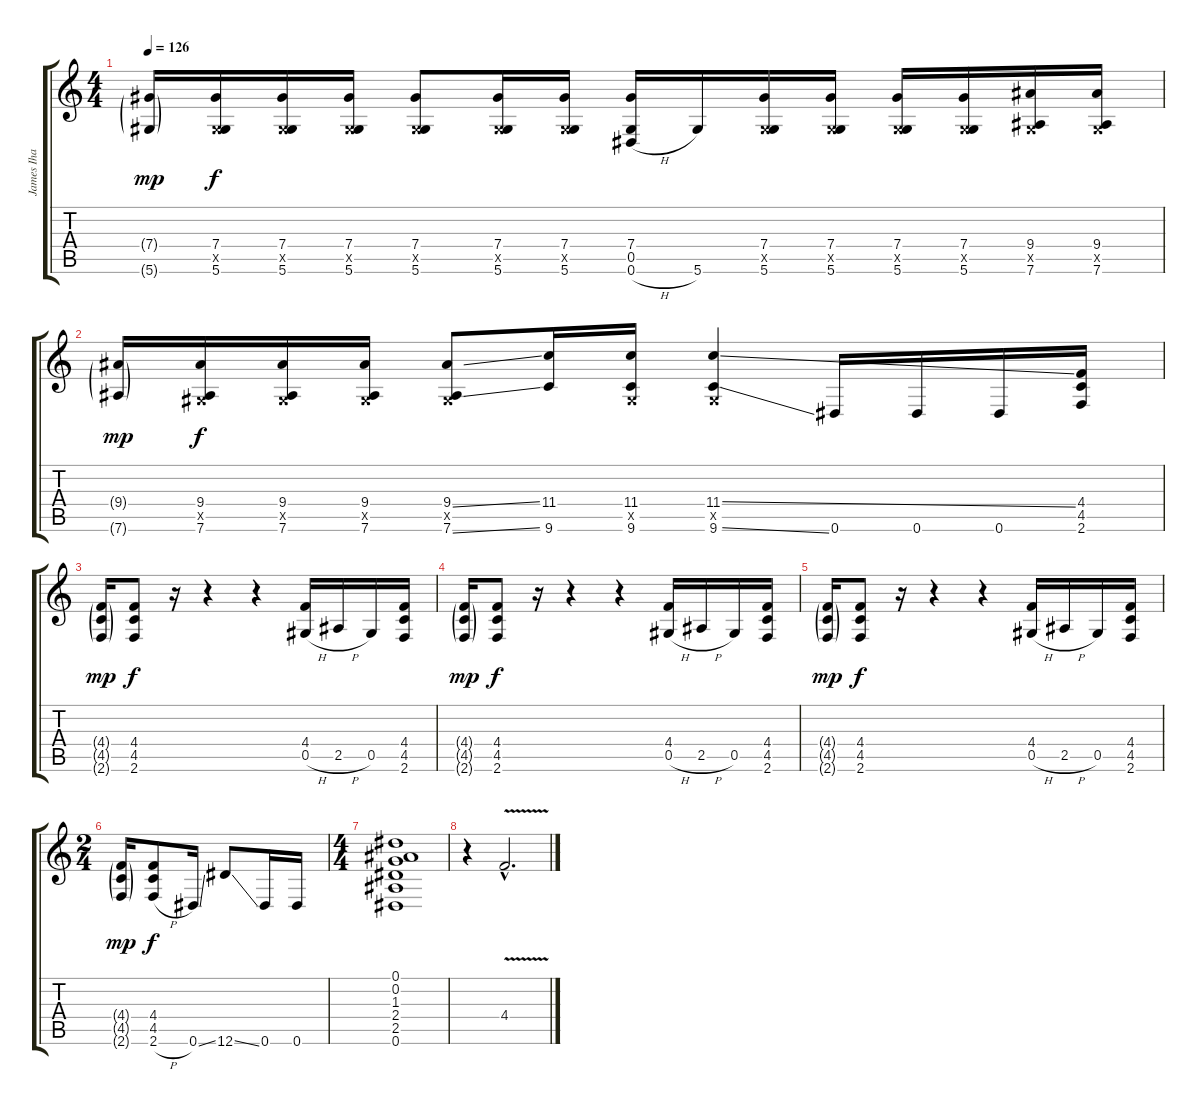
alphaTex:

\track ("James Iha" "James Iha") {instrument overdrivenguitar}
\staff {score tabs}
\tuning (Eb4 Bb3 Gb3 Db3 Ab2 Eb2) {hide}
\ts (4 4)
\tempo 126
\clef g2
\ks c
(7.4{g} 5.6{g}).16{dy mp} (7.4 0.5{x} 5.6).16{dy f} (7.4 0.5{x} 5.6).16 (7.4 0.5{x} 5.6).16 (7.4 0.5{x} 5.6).8 (7.4 0.5{x} 5.6).16 (7.4 0.5{x} 5.6).16 (7.4 0.5 0.6{h}).16 5.6.16 (7.4 0.5{x} 5.6).16 (7.4 0.5{x} 5.6).16 (7.4 0.5{x} 5.6).16 (7.4 0.5{x} 5.6).16 (9.4 0.5{x} 7.6).16 (9.4 0.5{x} 7.6).16 |
(9.4{g} 7.6{g}).16{dy mp} (9.4 0.5{x} 7.6).16{dy f} (9.4 0.5{x} 7.6).16 (9.4 0.5{x} 7.6).16 (9.4{ss} 0.5{x} 7.6{ss}).8 (11.4 9.6).16 (11.4 0.5{x} 9.6).16 (11.4{ss} 0.5{x} 9.6{ss}).4 0.6.16 0.6.16 0.6.16 (4.4 4.5 2.6).16 |
(4.4{g} 4.5{g} 2.6{g}).16{dy mp} (4.4 4.5 2.6).8{dy f} r.16 r.4 r.4 (4.4 0.5{h}).16 2.5{h}.16 0.5.16 (4.4 4.5 2.6).16 |
(4.4{g} 4.5{g} 2.6{g}).16{dy mp} (4.4 4.5 2.6).8{dy f} r.16 r.4 r.4 (4.4 0.5{h}).16 2.5{h}.16 0.5.16 (4.4 4.5 2.6).16 |
(4.4{g} 4.5{g} 2.6{g}).16{dy mp} (4.4 4.5 2.6).8{dy f} r.16 r.4 r.4 (4.4 0.5{h}).16 2.5{h}.16 0.5.16 (4.4 4.5 2.6).16 |
\ts (2 4)
(4.4{g} 4.5{g} 2.6{g}).16{dy mp} (4.4 4.5 2.6{h}).8{dy f} 0.6{ss}.16 12.6{ss}.8 0.6.16 0.6.16 |
\ts (4 4)
(0.1 0.2 1.3 2.4 2.5 0.6).1 |
r.4 4.4{v hac}.2{d}
